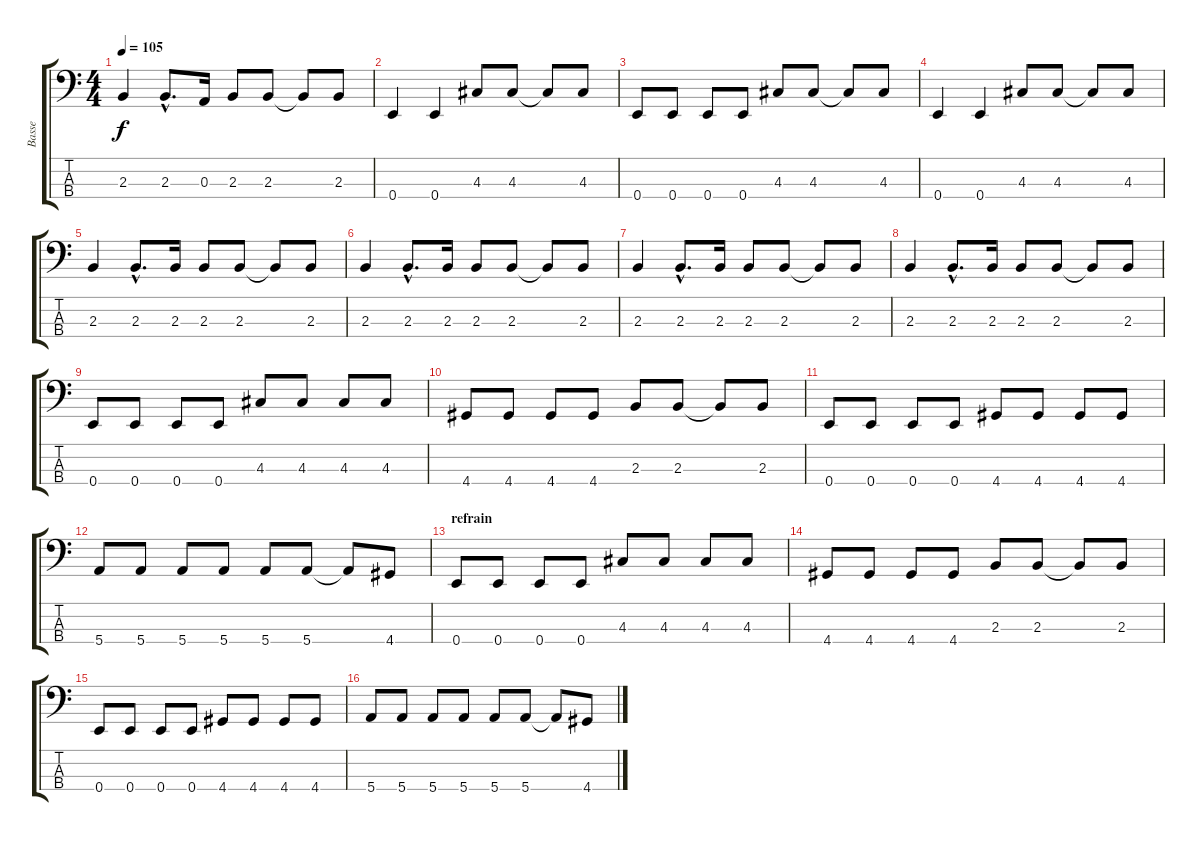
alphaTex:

\track ("Basse" "Basse") {instrument electricbassfinger}
\staff {score tabs}
\tuning (G2 D2 A1 E1) {hide}
\ts (4 4)
\tempo 105
\clef f4
\ks c
2.3.4{dy f} 2.3{hac}.8{d} 0.3.16 2.3.8 2.3.8 2.3{t}.8 2.3.8 |
0.4.4 0.4.4 4.3.8 4.3.8 4.3{t}.8 4.3.8 |
0.4.8 0.4.8 0.4.8 0.4.8 4.3.8 4.3.8 4.3{t}.8 4.3.8 |
0.4.4 0.4.4 4.3.8 4.3.8 4.3{t}.8 4.3.8 |
2.3.4 2.3{hac}.8{d} 2.3.16 2.3.8 2.3.8 2.3{t}.8 2.3.8 |
2.3.4 2.3{hac}.8{d} 2.3.16 2.3.8 2.3.8 2.3{t}.8 2.3.8 |
2.3.4 2.3{hac}.8{d} 2.3.16 2.3.8 2.3.8 2.3{t}.8 2.3.8 |
2.3.4 2.3{hac}.8{d} 2.3.16 2.3.8 2.3.8 2.3{t}.8 2.3.8 |
0.4.8 0.4.8 0.4.8 0.4.8 4.3.8 4.3.8 4.3.8 4.3.8 |
4.4.8 4.4.8 4.4.8 4.4.8 2.3.8 2.3.8 2.3{t}.8 2.3.8 |
0.4.8 0.4.8 0.4.8 0.4.8 4.4.8 4.4.8 4.4.8 4.4.8 |
5.4.8 5.4.8 5.4.8 5.4.8 5.4.8 5.4.8 5.4{t}.8 4.4.8 |
\section ("" "refrain")
0.4.8 0.4.8 0.4.8 0.4.8 4.3.8 4.3.8 4.3.8 4.3.8 |
4.4.8 4.4.8 4.4.8 4.4.8 2.3.8 2.3.8 2.3{t}.8 2.3.8 |
0.4.8 0.4.8 0.4.8 0.4.8 4.4.8 4.4.8 4.4.8 4.4.8 |
5.4.8 5.4.8 5.4.8 5.4.8 5.4.8 5.4.8 5.4{t}.8 4.4.8
